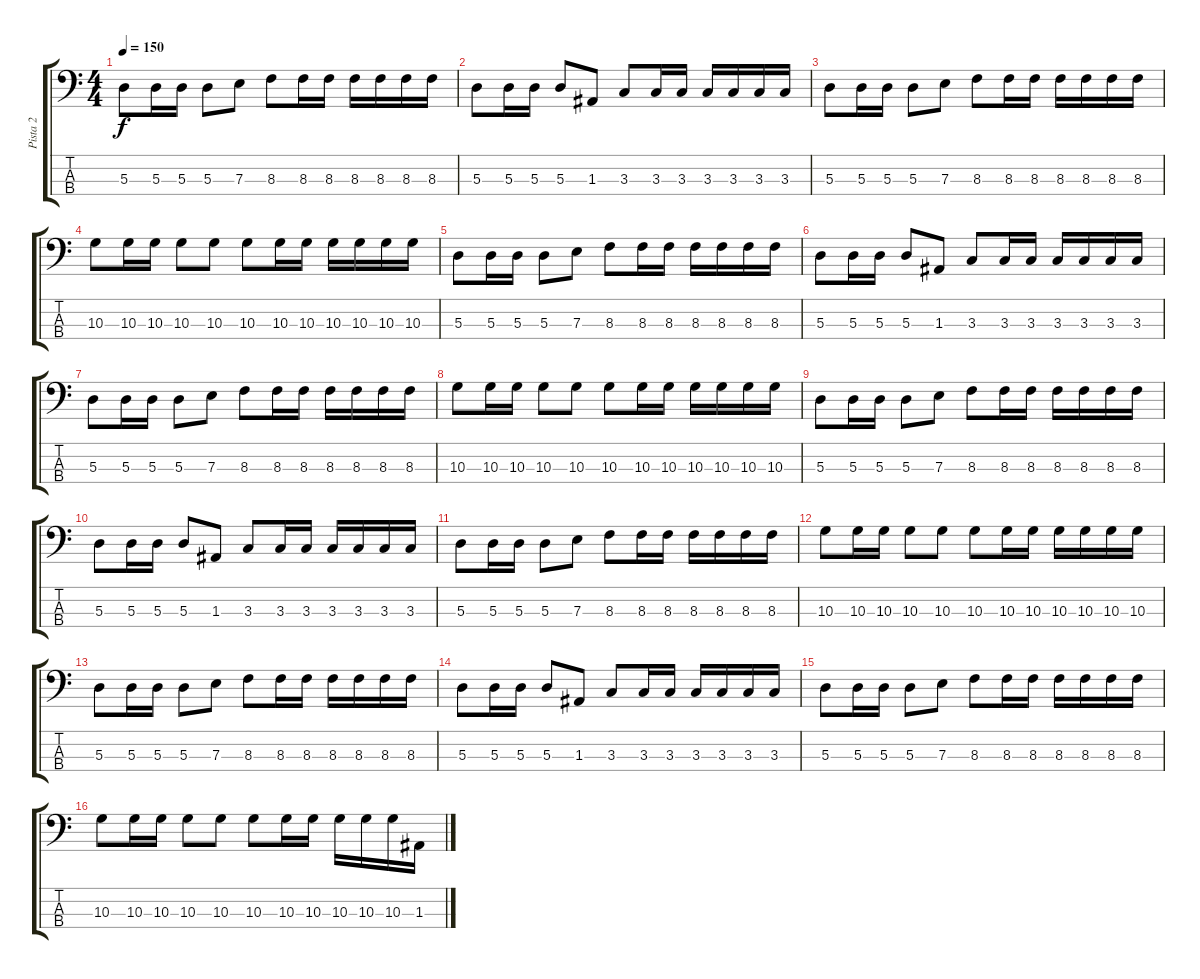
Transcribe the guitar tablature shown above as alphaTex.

\track ("Pista 2" "Pista 2") {instrument electricbassfinger}
\staff {score tabs}
\tuning (G2 D2 A1 E1) {hide}
\ts (4 4)
\tempo 150
\clef f4
\ks c
5.3.8{dy f} 5.3.16 5.3.16 5.3.8 7.3.8 8.3.8 8.3.16 8.3.16 8.3.16 8.3.16 8.3.16 8.3.16 |
5.3.8 5.3.16 5.3.16 5.3.8 1.3.8 3.3.8 3.3.16 3.3.16 3.3.16 3.3.16 3.3.16 3.3.16 |
5.3.8 5.3.16 5.3.16 5.3.8 7.3.8 8.3.8 8.3.16 8.3.16 8.3.16 8.3.16 8.3.16 8.3.16 |
10.3.8 10.3.16 10.3.16 10.3.8 10.3.8 10.3.8 10.3.16 10.3.16 10.3.16 10.3.16 10.3.16 10.3.16 |
5.3.8 5.3.16 5.3.16 5.3.8 7.3.8 8.3.8 8.3.16 8.3.16 8.3.16 8.3.16 8.3.16 8.3.16 |
5.3.8 5.3.16 5.3.16 5.3.8 1.3.8 3.3.8 3.3.16 3.3.16 3.3.16 3.3.16 3.3.16 3.3.16 |
5.3.8 5.3.16 5.3.16 5.3.8 7.3.8 8.3.8 8.3.16 8.3.16 8.3.16 8.3.16 8.3.16 8.3.16 |
10.3.8 10.3.16 10.3.16 10.3.8 10.3.8 10.3.8 10.3.16 10.3.16 10.3.16 10.3.16 10.3.16 10.3.16 |
5.3.8 5.3.16 5.3.16 5.3.8 7.3.8 8.3.8 8.3.16 8.3.16 8.3.16 8.3.16 8.3.16 8.3.16 |
5.3.8 5.3.16 5.3.16 5.3.8 1.3.8 3.3.8 3.3.16 3.3.16 3.3.16 3.3.16 3.3.16 3.3.16 |
5.3.8 5.3.16 5.3.16 5.3.8 7.3.8 8.3.8 8.3.16 8.3.16 8.3.16 8.3.16 8.3.16 8.3.16 |
10.3.8 10.3.16 10.3.16 10.3.8 10.3.8 10.3.8 10.3.16 10.3.16 10.3.16 10.3.16 10.3.16 10.3.16 |
5.3.8 5.3.16 5.3.16 5.3.8 7.3.8 8.3.8 8.3.16 8.3.16 8.3.16 8.3.16 8.3.16 8.3.16 |
5.3.8 5.3.16 5.3.16 5.3.8 1.3.8 3.3.8 3.3.16 3.3.16 3.3.16 3.3.16 3.3.16 3.3.16 |
5.3.8 5.3.16 5.3.16 5.3.8 7.3.8 8.3.8 8.3.16 8.3.16 8.3.16 8.3.16 8.3.16 8.3.16 |
10.3.8 10.3.16 10.3.16 10.3.8 10.3.8 10.3.8 10.3.16 10.3.16 10.3.16 10.3.16 10.3.16 1.3.16
